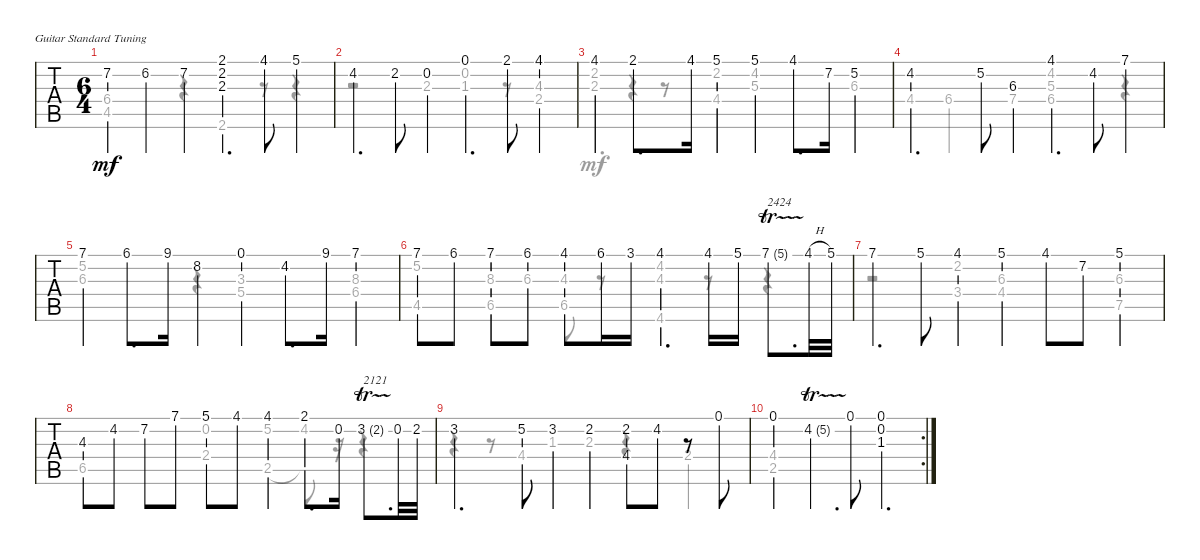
\defaultSystemsLayout 4
\bracketExtendMode groupsimilarinstruments
\singleTrackTrackNamePolicy hidden
\multiTrackTrackNamePolicy hidden
\firstSystemTrackNameOrientation horizontal
\otherSystemsTrackNameOrientation horizontal
\track ("Steel Guitar" "S-Gt") {instrument acousticguitarsteel}
\staff {tabs}
\tuning (E4 B3 G3 D3 A2 E2)
\voice
\ts (6 4)
\tempo (100 hide)
\clef g2
\scale
0.249954
\ks e
7.2{lf 5}.4{dy mf} 6.2.4 7.2.4 (2.1 2.2 2.3).4{d} 4.1{lf 2}.8 5.1{lf 4}.4 |
\scale
0.222096 4.2{lf 2}.4{d} 2.2{lf 3}.8 0.2.4 0.1.4{d} 2.1{lf 2}.8 4.1{lf 5}.4 |
4.1{lf 5}.4 2.1.8{d} 4.1{lf 5}.16 5.1{lf 5}.4 5.1{lf 4}.4 4.1.8{d} 7.2{lf 5}.16 5.2{lf 3}.4 |
4.2.4{d} 5.2{lf 3}.8 6.3{lf 3}.4 4.1.4{d} 4.2.8 7.1{lf 5}.4 |
7.1{lf 5}.4 6.1{lf 4}.8{d} 9.1{lf 5}.16 8.2{lf 3}.4 0.1.4 4.2{lf 2}.8{d} 9.1{lf 5}.16 7.1{lf 3}.4 |
\scale
0.667477 7.1{lf 5}.8 6.1{lf 4}.8 7.1{lf 3}.8 6.1.8 4.1.8 6.1{lf 5}.16 3.1.16 4.1.4{d} 4.1{lf 2}.16 5.1{lf 3}.16 7.1{tr (5 16)}.8{d txt "2424"} 4.1{h}.32 5.1.32 |
\scale
0.332158 7.1{lf 5}.4{d} 5.1{lf 3}.8 4.1{lf 5}.4 5.1{lf 3}.4 4.1.8 7.2{lf 5}.8 5.1{lf 2}.4 |
\scale
0.671783 4.3.8 4.2.8 7.2.8 7.1{lf 5}.8 5.1{lf 5}.8 4.1{lf 4}.8 4.1{lf 4}.4 2.1.8{d} 0.2.16 3.2{tr (2 16)}.8{d txt "2121"} 0.2.32 2.2.32 |
\scale
0.327881 3.2{lf 3}.4{d} 5.2{lf 5}.8 3.2{lf 4}.4 2.2{lf 3}.4 (2.2 4.4).8 4.2{lf 5}.8 r.8 0.1.8 |
\rc 2
0.1.4 4.2{tr (5 16)}.4{d} 0.1.8 (0.1 0.2 1.3{lf 2}).4{d}
\voice
\clef g2
\ottava regular
\simile none
\scale
0.249954
\ks e
(4.5{lf 2} 6.4{lf 4}).2{dy mf} r.4 2.6.4{d} r.8 r.4 |
\scale
0.222096 r.2 2.3{lf 2}.4 (1.3{lf 2} 0.2).4{d} r.8 (2.4{lf 2} 4.3{lf 4}).4 |
2.3.4{d beam invert} r.8{beam invert} 4.4{lf 4}.4{beam invert} 5.3{lf 3}.2{beam invert} 6.3{lf 4}.4{beam invert} |
4.4.4 6.4.4 7.4{lf 4}.4 (6.4{lf 4} 5.3{lf 3} 4.2).2 r.4 |
(5.2{lf 2} 6.3{lf 3}).2 r.4 (3.3{lf 2} 5.4{lf 4}).2 (6.4{lf 2} 8.3{lf 4}).4 |
\scale
0.667477 5.2{lf 3}.4{beam invert} 8.3{lf 4}.8{beam invert} 6.3.8 4.3.8 r.8 (4.3 4.2).4{d beam invert} r.8 r.4 |
\scale
0.332158 r.2 (2.2{lf 2} 3.4{lf 3}).4 (4.4 6.3{lf 4}).2 (6.3{lf 3} 7.5{lf 4}).4 |
\scale
0.671783 6.5{lf 4}.2 (2.4{lf 2} 0.2).4 (5.2{lf 5} 2.5).4 (2.5{t} 4.2{lf 5}).8{d} r.16 r.4 |
\scale
0.327881 r.4 r.8 4.4{lf 4}.8 1.3{lf 2}.4 2.3{lf 2}.4 r.4 2.4{lf 3}.4 |
(2.5{lf 4} 4.4).2
\voice
\clef g2
\ottava regular
\simile none
\scale
0.249954
\ks e
|
\scale
0.222096 |
2.2.4{beam invert} r.4 2.2{lf 2}.4{beam invert} 4.2.2{beam invert} |
|
|
\scale
0.667477 4.5{lf 2}.4 6.5.4 6.5{lf 4}.4 4.6.4{d} |
\scale
0.332158 |
\scale
0.671783 |
\scale
0.327881 |
